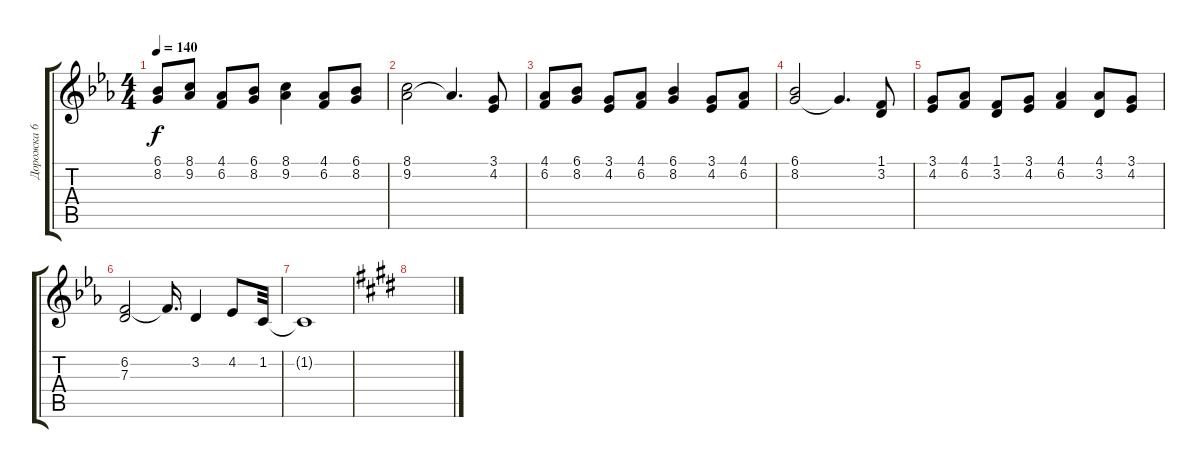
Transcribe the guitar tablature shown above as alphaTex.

\track ("Дорожка 6" "Дорожка 6") {instrument stringensemble1}
\staff {score tabs}
\tuning (E4 B3 G3 D3 A2 E2) {hide}
\ts (4 4)
\tempo 140
\clef g2
\ks cminor
(6.1 8.2).8{dy f} (8.1 9.2).8 (4.1 6.2).8 (6.1 8.2).8 (8.1 9.2).4 (4.1 6.2).8 (6.1 8.2).8 |
(8.1 9.2).2 9.2{t}.4{d} (3.1 4.2).8 |
(4.1 6.2).8 (6.1 8.2).8 (3.1 4.2).8 (4.1 6.2).8 (6.1 8.2).4 (3.1 4.2).8 (4.1 6.2).8 |
(6.1 8.2).2 8.2{t}.4{d} (1.1 3.2).8 |
(3.1 4.2).8 (4.1 6.2).8 (1.1 3.2).8 (3.1 4.2).8 (4.1 6.2).4 (4.1 3.2).8 (3.1 4.2).8 |
(6.2 7.3).2 6.2{t}.16{d} 3.2.4 4.2.8 1.2.32 |
1.2{t}.1 |
\ks c#minor
